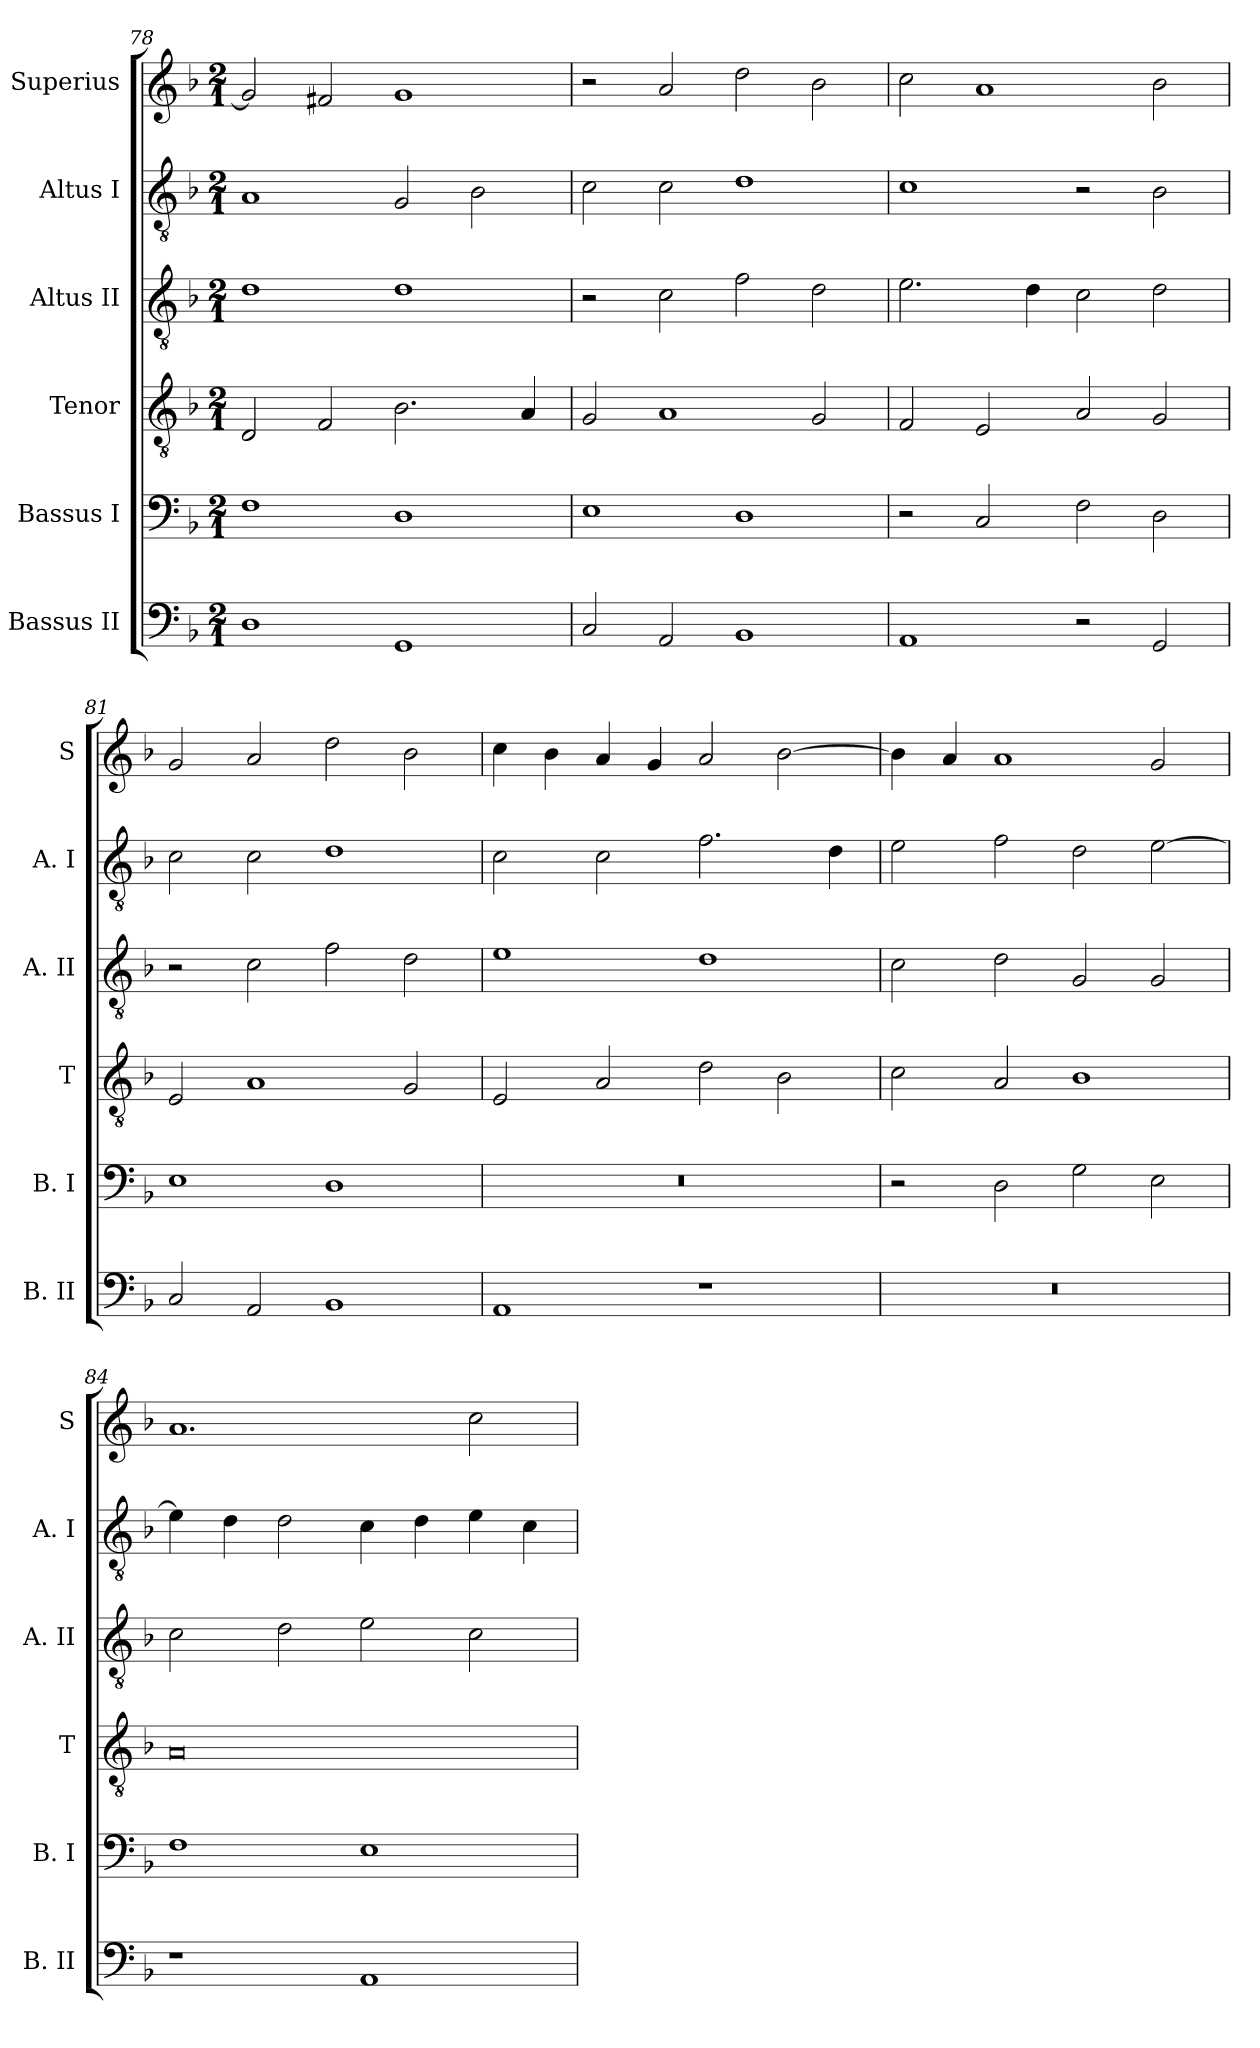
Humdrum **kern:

**kern	**kern	**kern	**kern	**kern	**kern
*part6	*part5	*part4	*part3	*part2	*part1
*staff6	*staff5	*staff4	*staff3	*staff2	*staff1
*I"Bassus II	*I"Bassus I	*I"Tenor	*I"Altus II	*I"Altus I	*I"Superius
*I'B. II	*I'B. I	*I'T	*I'A. II	*I'A. I	*I'S
*clefF4	*clefF4	*clefGv2	*clefGv2	*clefGv2	*clefG2
*k[b-]	*k[b-]	*k[b-]	*k[b-]	*k[b-]	*k[b-]
*d:	*d:	*d:	*d:	*d:	*d:
*M2/1	*M2/1	*M2/1	*M2/1	*M2/1	*M2/1
=78	=78	=78	=78	=78	=78
1D	1F	2D	1d	1A	2g]
.	.	2F	.	.	2f#X
1GG	1D	2.B-	1d	2G	1g
.	.	.	.	2B-	.
.	.	4A	.	.	.
=79	=79	=79	=79	=79	=79
2C	1E	2G	2r	2c	2r
2AA	.	1A	2c	2c	2a
1BB-	1D	.	2f	1d	2dd
.	.	2G	2d	.	2b-
=80	=80	=80	=80	=80	=80
1AA	2r	2F	2.e	1c	2cc
.	2C	2E	.	.	1a
.	.	.	4d	.	.
2r	2F	2A	2c	2r	.
2GG	2D	2G	2d	2B-	2b-
=81	=81	=81	=81	=81	=81
2C	1E	2E	2r	2c	2g
2AA	.	1A	2c	2c	2a
1BB-	1D	.	2f	1d	2dd
.	.	2G	2d	.	2b-
=82	=82	=82	=82	=82	=82
1AA	0r	2E	1e	2c	4cc
.	.	.	.	.	4b-
.	.	2A	.	2c	4a
.	.	.	.	.	4g
1r	.	2d	1d	2.f	2a
.	.	2B-	.	.	[2b-
.	.	.	.	4d	.
=83	=83	=83	=83	=83	=83
0r	2r	2c	2c	2e	4b-]
.	.	.	.	.	4a
.	2D	2A	2d	2f	1a
.	2G	1B-	2G	2d	.
.	2E	.	2G	[2e	2g
=84	=84	=84	=84	=84	=84
1r	1F	0A	2c	4e]	1.a
.	.	.	.	4d	.
.	.	.	2d	2d	.
1AA	1E	.	2e	4c	.
.	.	.	.	4d	.
.	.	.	2c	4e	2cc
.	.	.	.	4c	.
=	=	=	=	=	=
*-	*-	*-	*-	*-	*-
